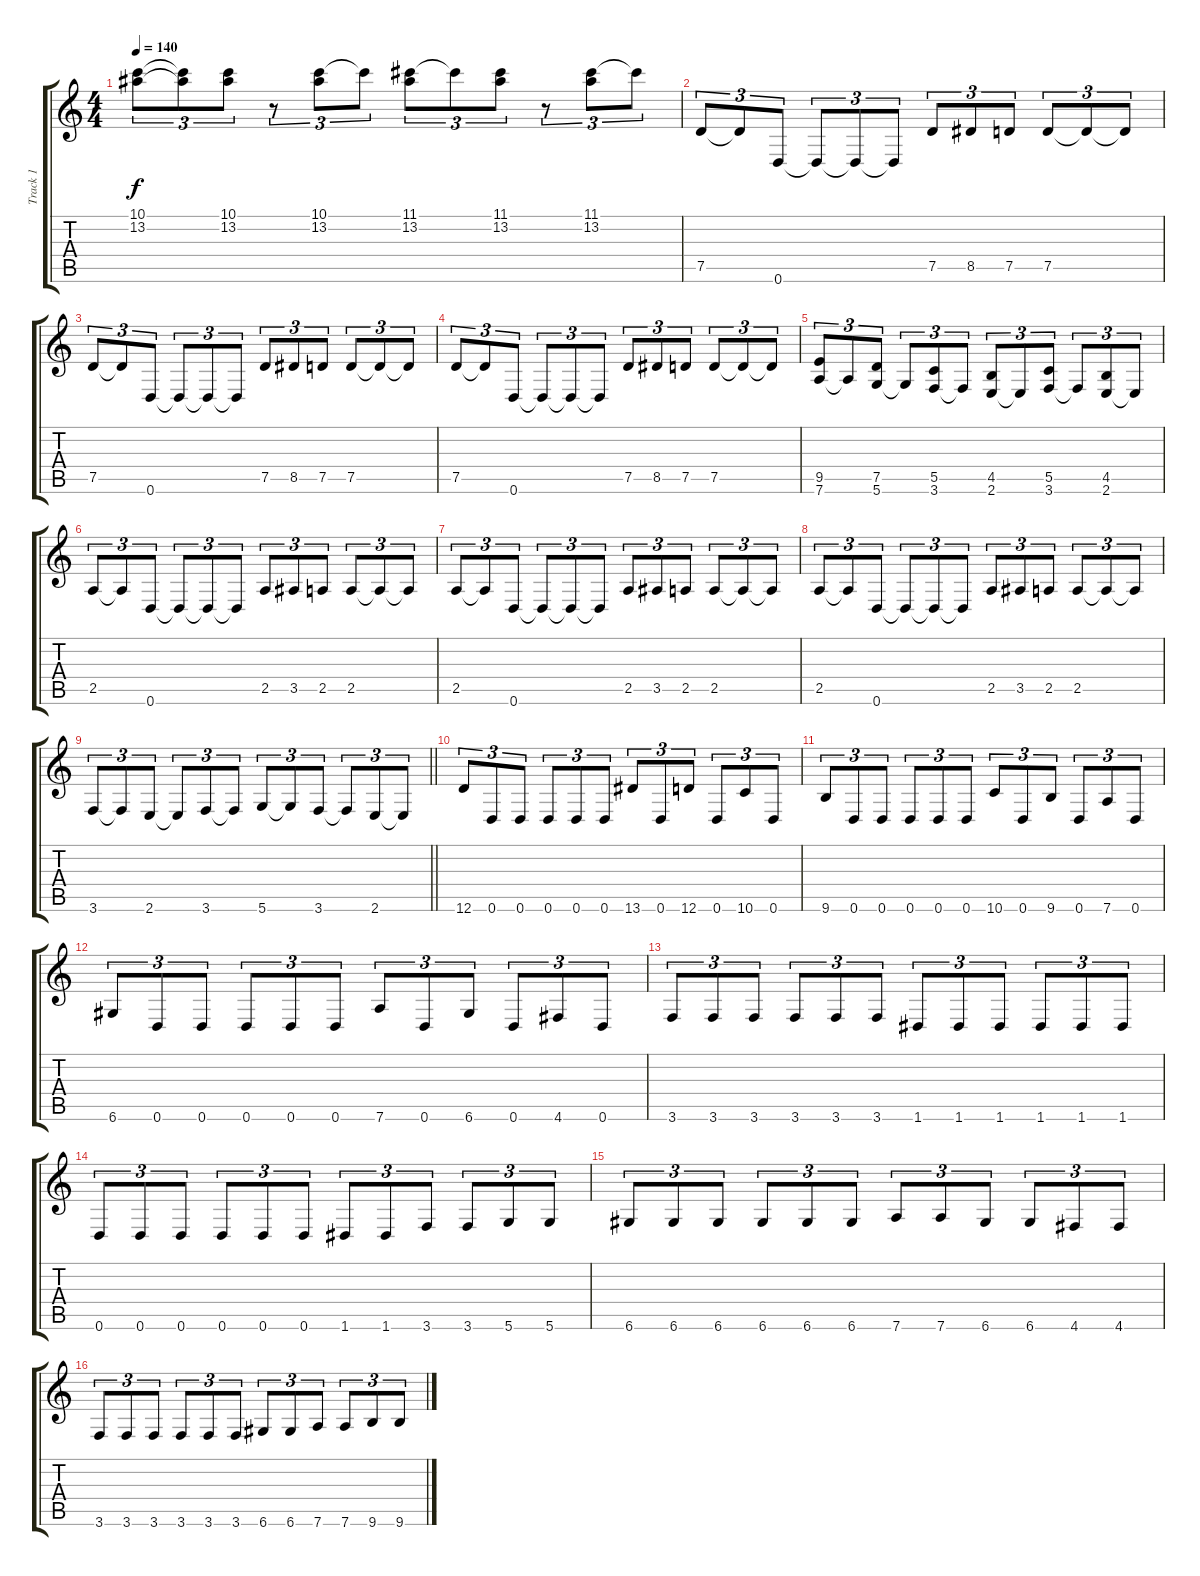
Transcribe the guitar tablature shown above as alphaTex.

\track ("Track 1" "Track 1") {instrument electricguitarclean}
\staff {score tabs}
\tuning (D4 A3 F3 C3 G2 D2) {hide}
\ts (4 4)
\tempo 140
\clef g2
\ks c
(10.1 13.2).8{tu (3 2) dy f} (10.1{t} 13.2{t}).8{tu (3 2)} (10.1 13.2).8{tu (3 2)} r.8{tu (3 2)} (10.1 13.2).8{tu (3 2)} 10.1{t}.8{tu (3 2)} (11.1 13.2).8{tu (3 2)} 11.1{t}.8{tu (3 2)} (11.1 13.2).8{tu (3 2)} r.8{tu (3 2)} (11.1 13.2).8{tu (3 2)} 11.1{t}.8{tu (3 2)} |
7.5.8{tu (3 2)} 7.5{t}.8{tu (3 2)} 0.6.8{tu (3 2)} 0.6{t}.8{tu (3 2)} 0.6{t}.8{tu (3 2)} 0.6{t}.8{tu (3 2)} 7.5.8{tu (3 2)} 8.5.8{tu (3 2)} 7.5.8{tu (3 2)} 7.5.8{tu (3 2)} 7.5{t}.8{tu (3 2)} 7.5{t}.8{tu (3 2)} |
7.5.8{tu (3 2)} 7.5{t}.8{tu (3 2)} 0.6.8{tu (3 2)} 0.6{t}.8{tu (3 2)} 0.6{t}.8{tu (3 2)} 0.6{t}.8{tu (3 2)} 7.5.8{tu (3 2)} 8.5.8{tu (3 2)} 7.5.8{tu (3 2)} 7.5.8{tu (3 2)} 7.5{t}.8{tu (3 2)} 7.5{t}.8{tu (3 2)} |
7.5.8{tu (3 2)} 7.5{t}.8{tu (3 2)} 0.6.8{tu (3 2)} 0.6{t}.8{tu (3 2)} 0.6{t}.8{tu (3 2)} 0.6{t}.8{tu (3 2)} 7.5.8{tu (3 2)} 8.5.8{tu (3 2)} 7.5.8{tu (3 2)} 7.5.8{tu (3 2)} 7.5{t}.8{tu (3 2)} 7.5{t}.8{tu (3 2)} |
(9.5 7.6).8{tu (3 2)} 7.6{t}.8{tu (3 2)} (7.5 5.6).8{tu (3 2)} 5.6{t}.8{tu (3 2)} (5.5 3.6).8{tu (3 2)} 3.6{t}.8{tu (3 2)} (4.5 2.6).8{tu (3 2)} 2.6{t}.8{tu (3 2)} (5.5 3.6).8{tu (3 2)} 3.6{t}.8{tu (3 2)} (4.5 2.6).8{tu (3 2)} 2.6{t}.8{tu (3 2)} |
2.5.8{tu (3 2)} 2.5{t}.8{tu (3 2)} 0.6.8{tu (3 2)} 0.6{t}.8{tu (3 2)} 0.6{t}.8{tu (3 2)} 0.6{t}.8{tu (3 2)} 2.5.8{tu (3 2)} 3.5.8{tu (3 2)} 2.5.8{tu (3 2)} 2.5.8{tu (3 2)} 2.5{t}.8{tu (3 2)} 2.5{t}.8{tu (3 2)} |
2.5.8{tu (3 2)} 2.5{t}.8{tu (3 2)} 0.6.8{tu (3 2)} 0.6{t}.8{tu (3 2)} 0.6{t}.8{tu (3 2)} 0.6{t}.8{tu (3 2)} 2.5.8{tu (3 2)} 3.5.8{tu (3 2)} 2.5.8{tu (3 2)} 2.5.8{tu (3 2)} 2.5{t}.8{tu (3 2)} 2.5{t}.8{tu (3 2)} |
2.5.8{tu (3 2)} 2.5{t}.8{tu (3 2)} 0.6.8{tu (3 2)} 0.6{t}.8{tu (3 2)} 0.6{t}.8{tu (3 2)} 0.6{t}.8{tu (3 2)} 2.5.8{tu (3 2)} 3.5.8{tu (3 2)} 2.5.8{tu (3 2)} 2.5.8{tu (3 2)} 2.5{t}.8{tu (3 2)} 2.5{t}.8{tu (3 2)} |
\barLineRight lightlight
3.6.8{tu (3 2)} 3.6{t}.8{tu (3 2)} 2.6.8{tu (3 2)} 2.6{t}.8{tu (3 2)} 3.6.8{tu (3 2)} 3.6{t}.8{tu (3 2)} 5.6.8{tu (3 2)} 5.6{t}.8{tu (3 2)} 3.6.8{tu (3 2)} 3.6{t}.8{tu (3 2)} 2.6.8{tu (3 2)} 2.6{t}.8{tu (3 2)} |
12.6.8{tu (3 2)} 0.6.8{tu (3 2)} 0.6.8{tu (3 2)} 0.6.8{tu (3 2)} 0.6.8{tu (3 2)} 0.6.8{tu (3 2)} 13.6.8{tu (3 2)} 0.6.8{tu (3 2)} 12.6.8{tu (3 2)} 0.6.8{tu (3 2)} 10.6.8{tu (3 2)} 0.6.8{tu (3 2)} |
9.6.8{tu (3 2)} 0.6.8{tu (3 2)} 0.6.8{tu (3 2)} 0.6.8{tu (3 2)} 0.6.8{tu (3 2)} 0.6.8{tu (3 2)} 10.6.8{tu (3 2)} 0.6.8{tu (3 2)} 9.6.8{tu (3 2)} 0.6.8{tu (3 2)} 7.6.8{tu (3 2)} 0.6.8{tu (3 2)} |
6.6.8{tu (3 2)} 0.6.8{tu (3 2)} 0.6.8{tu (3 2)} 0.6.8{tu (3 2)} 0.6.8{tu (3 2)} 0.6.8{tu (3 2)} 7.6.8{tu (3 2)} 0.6.8{tu (3 2)} 6.6.8{tu (3 2)} 0.6.8{tu (3 2)} 4.6.8{tu (3 2)} 0.6.8{tu (3 2)} |
3.6.8{tu (3 2)} 3.6.8{tu (3 2)} 3.6.8{tu (3 2)} 3.6.8{tu (3 2)} 3.6.8{tu (3 2)} 3.6.8{tu (3 2)} 1.6.8{tu (3 2)} 1.6.8{tu (3 2)} 1.6.8{tu (3 2)} 1.6.8{tu (3 2)} 1.6.8{tu (3 2)} 1.6.8{tu (3 2)} |
0.6.8{tu (3 2)} 0.6.8{tu (3 2)} 0.6.8{tu (3 2)} 0.6.8{tu (3 2)} 0.6.8{tu (3 2)} 0.6.8{tu (3 2)} 1.6.8{tu (3 2)} 1.6.8{tu (3 2)} 3.6.8{tu (3 2)} 3.6.8{tu (3 2)} 5.6.8{tu (3 2)} 5.6.8{tu (3 2)} |
6.6.8{tu (3 2)} 6.6.8{tu (3 2)} 6.6.8{tu (3 2)} 6.6.8{tu (3 2)} 6.6.8{tu (3 2)} 6.6.8{tu (3 2)} 7.6.8{tu (3 2)} 7.6.8{tu (3 2)} 6.6.8{tu (3 2)} 6.6.8{tu (3 2)} 4.6.8{tu (3 2)} 4.6.8{tu (3 2)} |
3.6.8{tu (3 2)} 3.6.8{tu (3 2)} 3.6.8{tu (3 2)} 3.6.8{tu (3 2)} 3.6.8{tu (3 2)} 3.6.8{tu (3 2)} 6.6.8{tu (3 2)} 6.6.8{tu (3 2)} 7.6.8{tu (3 2)} 7.6.8{tu (3 2)} 9.6.8{tu (3 2)} 9.6.8{tu (3 2)}
